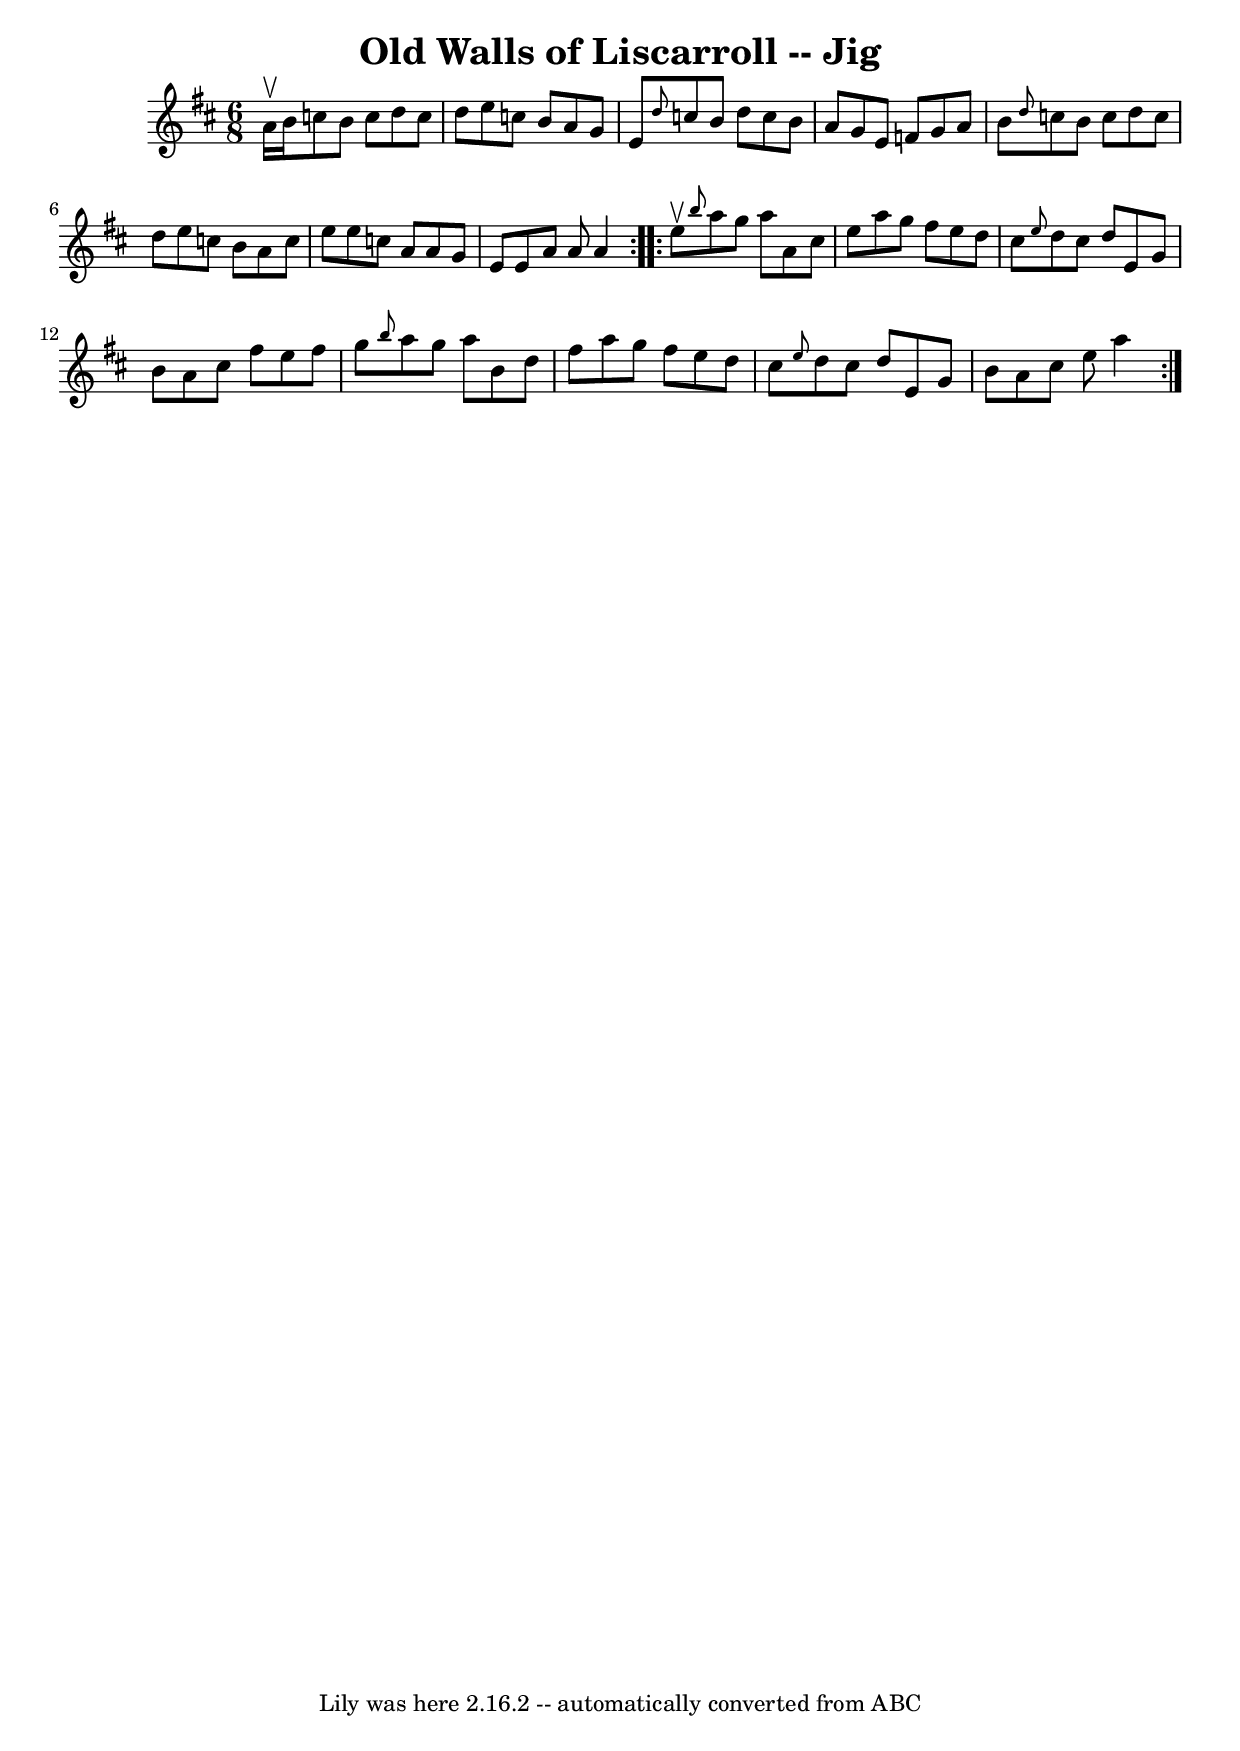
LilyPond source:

\version "2.16.2"
\include "Mammoth.ily"
\header {
  %% book = "Ryan's Mammoth Collection"
  crossRefNumber = "1"
  footnotes = "\\\\83 424"
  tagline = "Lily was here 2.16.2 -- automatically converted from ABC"
  title = "Old Walls of Liscarroll -- Jig"

}
voicedefault =  {



  \repeat volta 2 {

    \time 6/8 
    \key a \mixolydian a'16^\upbow b'16  |
    c''8 b'8    
    c''8 d''8 c''8 d''8    |
    e''8 c''8 b'8 a'8 g'8    
    e'8    |
    \grace { d''8  
	   } c''8 b'8 d''8 c''8 b'8 a'8 
    |
    g'8 e'8 f'8 g'8 a'8 b'8    |
    \grace {   
      d''8  
    } c''8 b'8 c''8 d''8 c''8 d''8    |
    e''8    
    c''8 b'8 a'8 c''8 e''8    |
    e''8 c''8 a'8 a'8    
    g'8 e'8    |
    e'8 a'8 a'8 a'4  
  }     
  \repeat volta 2 {
    
    e''8^\upbow |
    \grace { b''8  
	   } a''8 g''8 a''8 a'8    
    cis''8 e''8    |
    a''8 g''8 fis''8 e''8 d''8 cis''8   
    |
    \grace { e''8  
	   } d''8 cis''8 d''8 e'8 g'8 b'8    
    |
    a'8 cis''8 fis''8 e''8 fis''8 g''8    |
    
    \grace { b''8  
	   } a''8 g''8 a''8 b'8 d''8 fis''8    |
    
    a''8 g''8 fis''8 e''8 d''8 cis''8    |
    \grace { e''8 
	     
	   } d''8 cis''8 d''8 e'8 g'8 b'8    |
    a'8 cis''8    
    e''8 a''4        
  }   

}

\score{
  <<

    \context Staff="default"
    {
      \voicedefault 
      
    }

  >>
  \layout {
    
  }
  \midi {
  }

}
